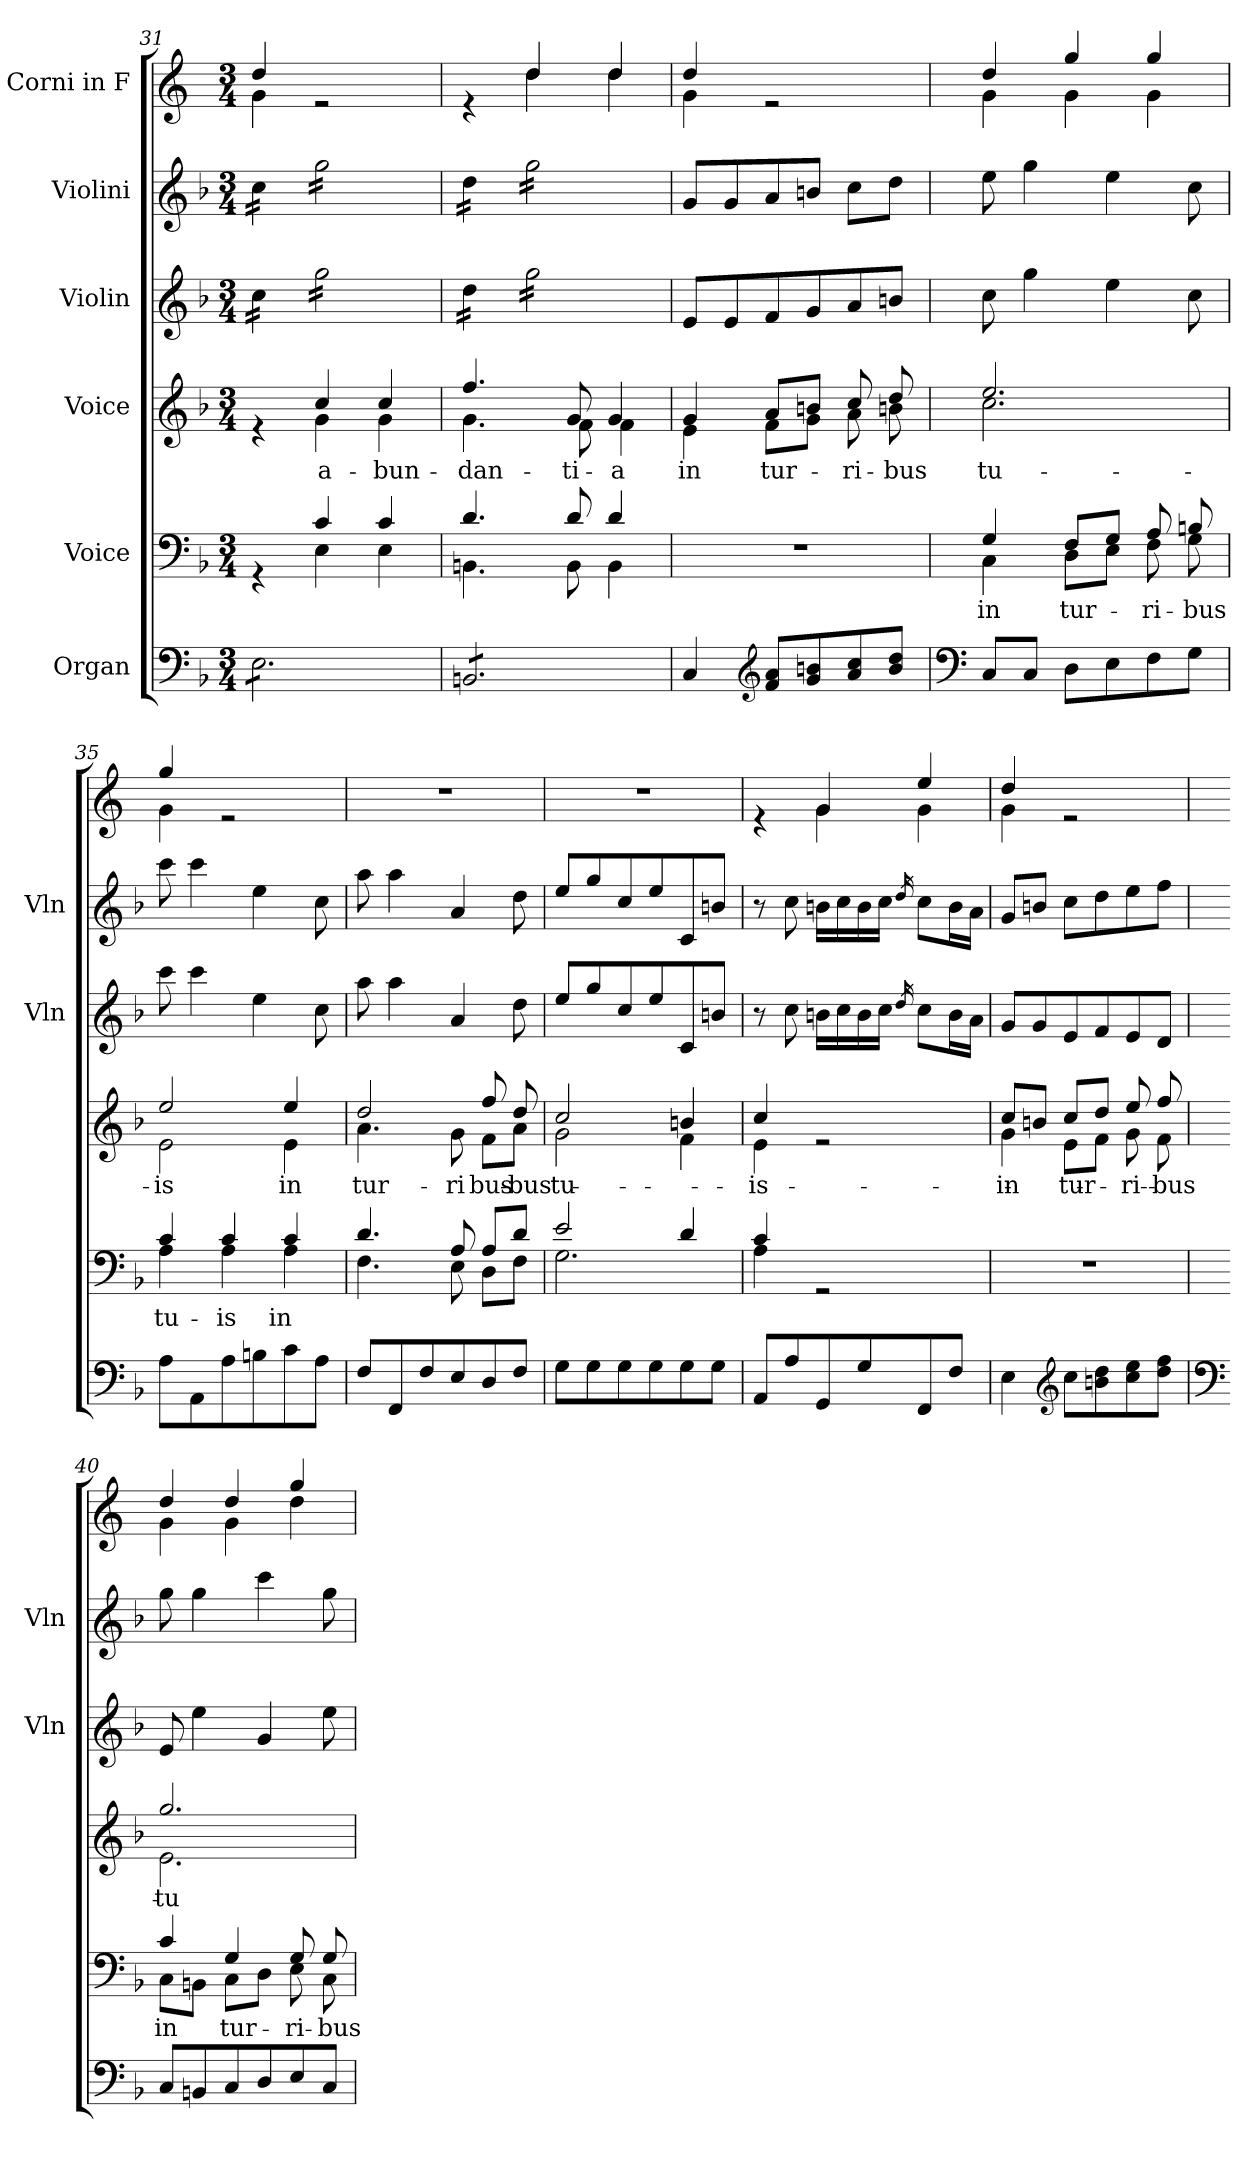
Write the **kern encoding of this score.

**kern	**kern	**text	**kern	**text	**kern	**kern	**kern
*part6	*part5	*part5	*part4	*part4	*part3	*part2	*part1
*staff6	*staff5	*staff5	*staff4	*staff4	*staff3	*staff2	*staff1
*I"Organ	*I"Voice	*	*I"Voice	*	*I"Violin	*I"Violini	*I"Corni in F
*	*	*	*	*	*I'Vln	*I'Vln	*
*clefF4	*clefF4	*	*clefG2	*	*clefG2	*clefG2	*clefG2
*	*	*	*	*	*	*	*ITrd4c7
*k[b-]	*k[b-]	*	*k[b-]	*	*k[b-]	*k[b-]	*k[b-]
*M3/4	*M3/4	*	*M3/4	*	*M3/4	*M3/4	*M3/4
=31	=31	=31	=31	=31	=31	=31	=31
*	*^	*	*^	*	*	*	*^
*tremolo	*	*	*	*	*	*	*	*	*	*
*	*	*	*	*	*	*	*tremolo	*	*	*
*	*	*	*	*	*	*	*	*tremolo	*	*
8E\L	4rGG	4ryy	.	4re	4ryy	.	16cc\LL	16cc\LL	4g/	4c\
.	.	.	.	.	.	.	16cc\	16cc\	.	.
8E\	.	.	.	.	.	.	16cc\	16cc\	.	.
.	.	.	.	.	.	.	16cc\JJ	16cc\JJ	.	.
!	!	!	!	!	!	!LO:LY:b	!	!	!	!
8E\	4c/	4E\	.	4cc/	4g\	a-	16gg\LL	16gg\LL	2re	2ryy
.	.	.	.	.	.	.	16gg\	16gg\	.	.
8E\	.	.	.	.	.	.	16gg\	16gg\	.	.
.	.	.	.	.	.	.	16gg\	16gg\	.	.
!	!	!	!	!	!	!LO:LY:b	!	!	!	!
8E\	4c/	4E\	.	4cc/	4g\	-bun-	16gg\	16gg\	.	.
.	.	.	.	.	.	.	16gg\	16gg\	.	.
8E\J	.	.	.	.	.	.	16gg\	16gg\	.	.
.	.	.	.	.	.	.	16gg\JJ	16gg\JJ	.	.
=32	=32	=32	=32	=32	=32	=32	=32	=32	=32	=32
!	!	!	!	!	!	!LO:LY:b	!	!	!	!
8BBn/L	4.d/	4.BBn\	.	4.ff/	4.g\	-dan-	16dd\LL	16dd\LL	4re	4ryy
.	.	.	.	.	.	.	16dd\	16dd\	.	.
8BBn/	.	.	.	.	.	.	16dd\	16dd\	.	.
.	.	.	.	.	.	.	16dd\JJ	16dd\JJ	.	.
8BBn/	.	.	.	.	.	.	16gg\LL	16gg\LL	4g/	4g\
.	.	.	.	.	.	.	16gg\	16gg\	.	.
!	!	!	!	!	!	!LO:LY:b	!	!	!	!
8BBn/	8d/	8BB\	.	8g/	8f\	-ti-	16gg\	16gg\	.	.
.	.	.	.	.	.	.	16gg\	16gg\	.	.
!	!	!	!	!	!	!LO:LY:b	!	!	!	!
8BBn/	4d/	4BB\	.	4g/	4f\	-a	16gg\	16gg\	4g/	4g\
.	.	.	.	.	.	.	16gg\	16gg\	.	.
8BBn/J	.	.	.	.	.	.	16gg\	16gg\	.	.
*Xtremolo	*	*	*	*	*	*	*	*	*	*
.	.	.	.	.	.	.	16gg\JJ	16gg\JJ	.	.
*	*	*	*	*	*	*	*	*Xtremolo	*	*
*	*	*	*	*	*	*	*Xtremolo	*	*	*
=33	=33	=33	=33	=33	=33	=33	=33	=33	=33	=33
!	!	!	!	!	!	!LO:LY:b	!	!	!	!
*	*v	*v	*	*	*	*	*	*	*	*
4C/	2.r	.	4g/	4e\	in	8e/L	8g/L	4g/	4c\
.	.	.	.	.	.	8e/	8g/	.	.
*clefG2	*	*	*	*	*	*	*	*	*
!	!	!	!	!	!LO:LY:b	!	!	!	!
8f/ 8a/L	.	.	8a/L	8f\L	tur-	8f/	8a/	2re	2ryy
8g/ 8bn/	.	.	8bn/J	8g\J	.	8g/	8bn/J	.	.
!	!	!	!	!	!LO:LY:b	!	!	!	!
8a/ 8cc/	.	.	8cc/	8a\	-ri-	8a/	8cc\L	.	.
!	!	!	!	!	!LO:LY:b	!	!	!	!
8b/ 8dd/J	.	.	8dd/	8bn\	-bus	8bn/J	8dd\J	.	.
!!LO:PB:g=z	!!
=34	=34	=34	=34	=34	=34	=34	=34	=34	=34
*clefF4	*	*	*	*	*	*	*	*	*
!	!	!LO:LY:b	!	!	!LO:LY:b	!	!	!	!
*	*^	*	*	*	*	*	*	*	*
8C/L	4G/	4C\	in	2.ee/	2.cc\	tu-	8cc\	8ee\	4g/	4c\
8C/J	.	.	.	.	.	.	4gg\	4gg\	.	.
!	!	!	!LO:LY:b	!	!	!	!	!	!	!
8D\L	8F/L	8D\L	tur-	.	.	.	.	.	4cc/	4c\
8E\	8G/J	8E\J	.	.	.	.	4ee\	4ee\	.	.
!	!	!	!LO:LY:b	!	!	!	!	!	!	!
8F\	8A/	8F\	-ri-	.	.	.	.	.	4cc/	4c\
!	!	!	!LO:LY:b	!	!	!	!	!	!	!
8G\J	8Bn/	8G\	-bus	.	.	.	8cc\	8cc\	.	.
=35	=35	=35	=35	=35	=35	=35	=35	=35	=35	=35
!	!	!	!LO:LY:b	!	!	!LO:LY:b	!	!	!	!
8A\L	4c/	4A\	tu-	2ee/	2e\	-is	8ccc\	8ccc\	4cc/	4c\
8AA\	.	.	.	.	.	.	4ccc\	4ccc\	.	.
!	!	!	!LO:LY:b	!	!	!	!	!	!	!
8A\	4c/	4A\	-is	.	.	.	.	.	2re	2ryy
8Bn\	.	.	.	.	.	.	4ee\	4ee\	.	.
!	!	!	!LO:LY:b	!	!	!LO:LY:b	!	!	!	!
8c\	4c/	4A\	in	4ee/	4e\	in	.	.	.	.
8A\J	.	.	.	.	.	.	8cc\	8cc\	.	.
*	*	*	*	*	*	*	*	*	*v	*v
=36	=36	=36	=36	=36	=36	=36	=36	=36	=36
!	!	!	!	!	!	!LO:LY:b	!	!	!
!	!	!	!	!	!	!LO:LY:b	!	!	!
8F/L	4.d/	4.F\	.	2dd/	4.a\	tur-	8aa\	8aa\	2.r
8FF/	.	.	.	.	.	.	4aa\	4aa\	.
8F/	.	.	.	.	.	.	.	.	.
!	!	!	!	!	!	!LO:LY:b	!	!	!
8E/	8A/	8E\	.	.	8g\	-ri-	4a/	4a/	.
!	!	!	!	!	!	!LO:LY:b	!	!	!
!	!	!	!	!	!	!LO:LY:b	!	!	!
8D/	8A/L	8D\L	.	8ff/	8f\L	-bus	.	.	.
!	!	!	!	!	!	!LO:LY:b	!	!	!
8F/J	8d/J	8F\J	.	8dd/	8a\J	-bus	8dd\	8dd\	.
=37	=37	=37	=37	=37	=37	=37	=37	=37	=37
!	!	!	!	!	!	!LO:LY:b	!	!	!
8G\L	2e/	2.G\	.	2cc/	2g\	tu-	8ee/L	8ee/L	2.r
8G\	.	.	.	.	.	.	8gg/	8gg/	.
8G\	.	.	.	.	.	.	8cc/	8cc/	.
8G\	.	.	.	.	.	.	8ee/	8ee/	.
8G\	4d/	.	.	4bn/	4f\	.	8c/	8c/	.
8G\J	.	.	.	.	.	.	8bn/J	8bn/J	.
=38	=38	=38	=38	=38	=38	=38	=38	=38	=38
!	!	!	!	!	!	!LO:LY:b	!	!	!
*	*	*	*	*	*	*	*	*	*^
8AA/L	4c/	4A\	.	4cc/	4e\	-is	8r	8r	4re	4ryy
8A/	.	.	.	.	.	.	8cc\	8cc\	.	.
8GG/	2rGG	2ryy	.	2re	2ryy	.	16bn\LL	16bn\LL	4c/	4c\
.	.	.	.	.	.	.	16cc\	16cc\	.	.
8G/	.	.	.	.	.	.	16b\	16b\	.	.
.	.	.	.	.	.	.	16cc\JJ	16cc\JJ	.	.
.	.	.	.	.	.	.	16qdd/	16qdd/	.	.
8FF/	.	.	.	.	.	.	8cc\L	8cc\L	4a/	4c\
8F/J	.	.	.	.	.	.	16b\L	16b\L	.	.
.	.	.	.	.	.	.	16a\JJ	16a\JJ	.	.
*	*v	*v	*	*	*	*	*	*	*	*
=39	=39	=39	=39	=39	=39	=39	=39	=39	=39
!	!	!	!	!	!LO:LY:b	!	!	!	!
4E\	2.r	.	8cc/L	4g\	in	8g/L	8g/L	4g/	4c\
.	.	.	8bn/J	.	.	8g/	8bn/J	.	.
*clefG2	*	*	*	*	*	*	*	*	*
!	!	!	!	!	!LO:LY:b	!	!	!	!
8cc\L	.	.	8cc/L	8e\L	tur-	8e/	8cc\L	2re	2ryy
8bn\ 8dd\	.	.	8dd/J	8f\J	.	8f/	8dd\	.	.
!	!	!	!	!	!LO:LY:b	!	!	!	!
8cc\ 8ee\	.	.	8ee/	8g\	-ri-	8e/	8ee\	.	.
!	!	!	!	!	!LO:LY:b	!	!	!	!
8dd\ 8ff\J	.	.	8ff/	8f\	-bus	8d/J	8ff\J	.	.
!!LO:LB:g=z	!!
=40	=40	=40	=40	=40	=40	=40	=40	=40	=40
*clefF4	*	*	*	*	*	*	*	*	*
*	*^	*	*	*	*	*	*	*	*
!	!	!	!LO:LY:b	!	!	!LO:LY:b	!	!	!	!
8C/L	4c/	8C\L	in	2.gg/	2.e\	tu-	8e/	8gg\	4g/	4c\
8BBn/	.	8BBn\J	.	.	.	.	4ee\	4gg\	.	.
!	!	!	!LO:LY:b	!	!	!	!	!	!	!
8C/	4G/	8C\L	tur-	.	.	.	.	.	4g/	4c\
8D/	.	8D\J	.	.	.	.	4g/	4ccc\	.	.
!	!	!	!LO:LY:b	!	!	!	!	!	!	!
8E/	8G/	8E\	-ri-	.	.	.	.	.	4cc/	4g\
!	!	!	!LO:LY:b	!	!	!	!	!	!	!
8C/J	8G/	8C\	-bus	.	.	.	8ee\	8gg\	.	.
*	*v	*v	*	*	*	*	*	*	*v	*v
*	*	*	*v	*v	*	*	*	*
=	=	=	=	=	=	=	=
*-	*-	*-	*-	*-	*-	*-	*-
